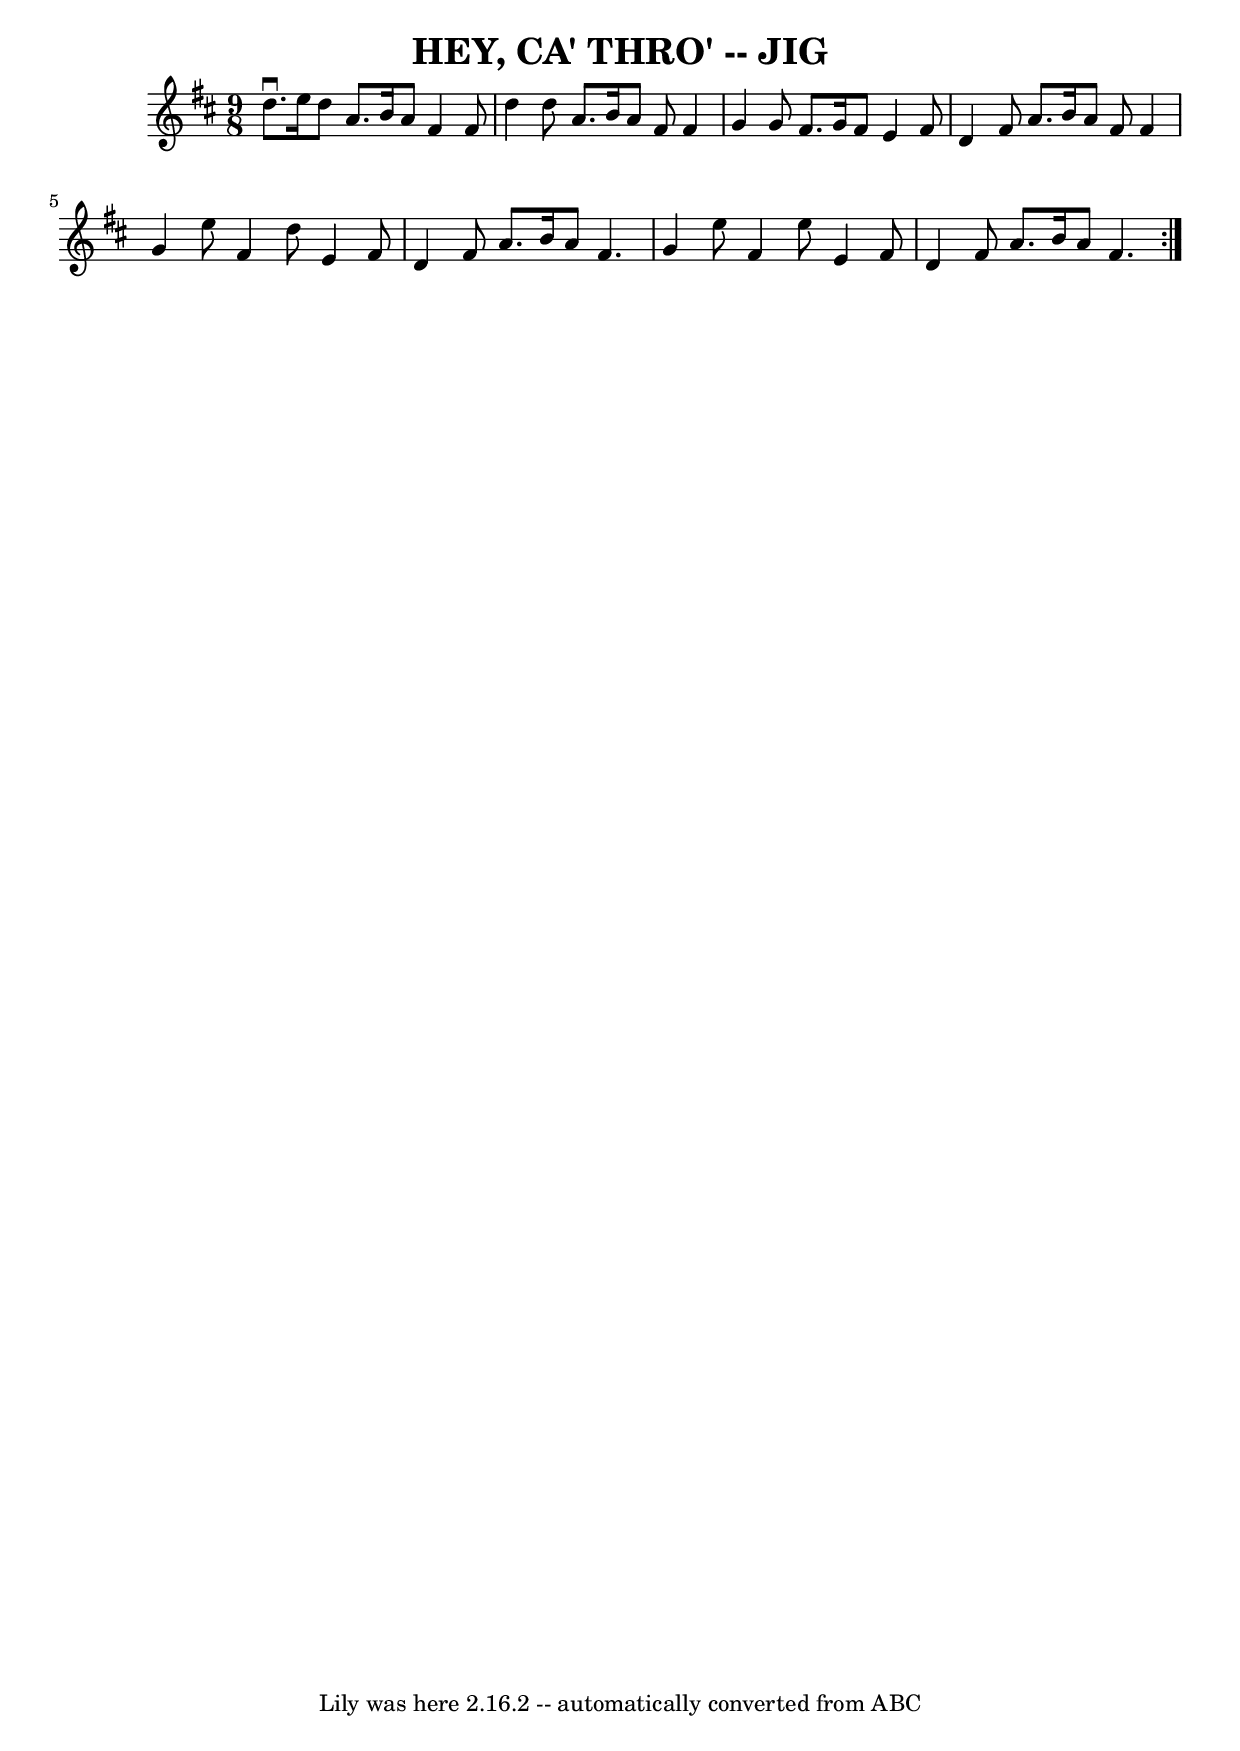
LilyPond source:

\version "2.16.2"
\include "Mammoth.ily"
\header {
  %% book = "Ryan's Mammoth Collection of Fiddle Tunes"
 crossRefNumber = "1"
 footnotes = ""
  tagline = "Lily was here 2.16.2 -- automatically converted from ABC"
  title = "HEY, CA' THRO' -- JIG"

}
voicedefault =  {



  \repeat volta 2 {

    \time 9/8 
    \key d \major
 d''8.^\downbow e''16 d''8 a'8. b'16 a'8 fs'4 fs'8     |
 d''4 d''8 a'8. b'16 a'8 fs'8 fs'4     |
 g'4 g'8 fs'8. g'16 fs'8 e'4 fs'8     |
 d'4 fs'8 a'8. b'16 a'8 fs'8 fs'4        |
 g'4 e''8 fs'4 d''8 e'4 fs'8    |
 d'4 fs'8 a'8. b'16 a'8 fs'4.     |
 g'4 e''8 fs'4 e''8 e'4 fs'8     |
 d'4 fs'8 a'8. b'16 a'8    
 fs'4.    
  }   

}

\score{
  <<

    \context Staff="default"
    {
      \voicedefault 
      
    }

  >>
  \layout {
    
  }
  \midi {
  }

}
